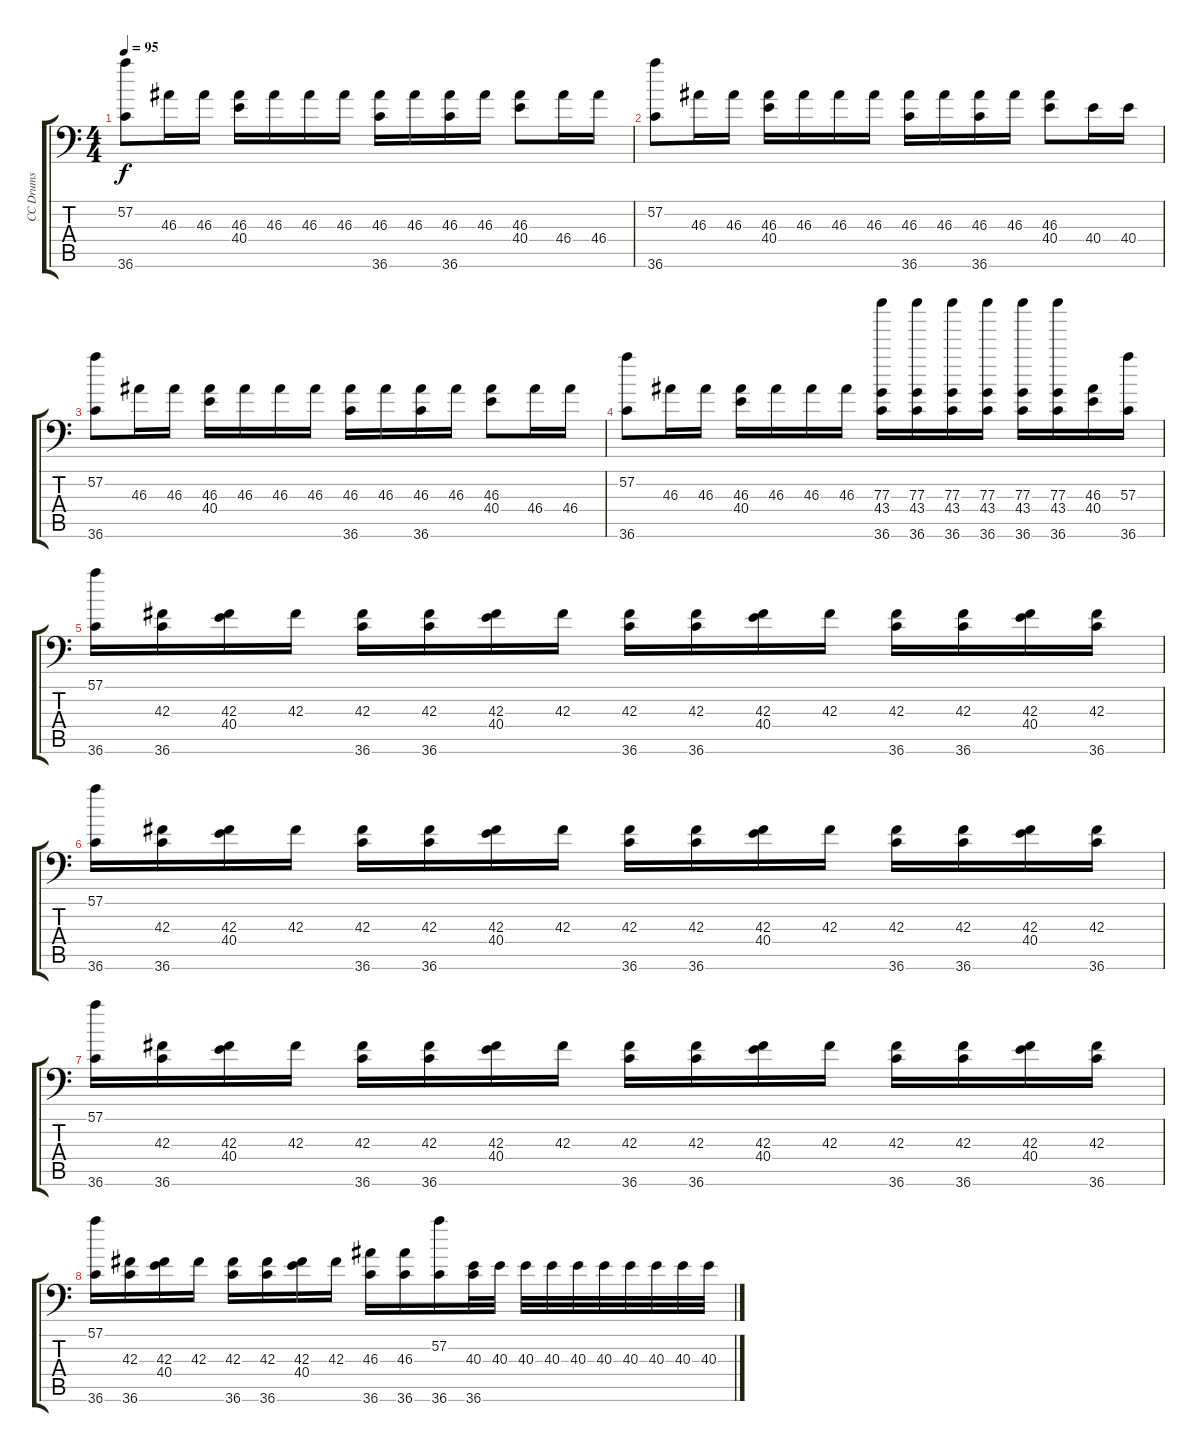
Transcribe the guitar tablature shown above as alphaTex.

\track ("CC Drums" "CC Drums") {instrument acousticgrandpiano}
\staff {score tabs}
\tuning (C-1 C-1 C-1 C-1 C-1 C-1) {hide}
\ts (4 4)
\tempo 95
\clef f4
\ks c
(57.2 36.6).8{dy f} 46.3.16 46.3.16 (46.3 40.4).16 46.3.16 46.3.16 46.3.16 (46.3 36.6).16 46.3.16 (46.3 36.6).16 46.3.16 (46.3 40.4).8 46.4.16 46.4.16 |
(57.2 36.6).8 46.3.16 46.3.16 (46.3 40.4).16 46.3.16 46.3.16 46.3.16 (46.3 36.6).16 46.3.16 (46.3 36.6).16 46.3.16 (46.3 40.4).8 40.4.16 40.4.16 |
(57.2 36.6).8 46.3.16 46.3.16 (46.3 40.4).16 46.3.16 46.3.16 46.3.16 (46.3 36.6).16 46.3.16 (46.3 36.6).16 46.3.16 (46.3 40.4).8 46.4.16 46.4.16 |
(57.2 36.6).8 46.3.16 46.3.16 (46.3 40.4).16 46.3.16 46.3.16 46.3.16 (77.3 43.4 36.6).16 (77.3 43.4 36.6).16 (77.3 43.4 36.6).16 (77.3 43.4 36.6).16 (77.3 43.4 36.6).16 (77.3 43.4 36.6).16 (46.3 40.4).16 (57.3 36.6).16 |
(57.1 36.6).16 (42.3 36.6).16 (42.3 40.4).16 42.3.16 (42.3 36.6).16 (42.3 36.6).16 (42.3 40.4).16 42.3.16 (42.3 36.6).16 (42.3 36.6).16 (42.3 40.4).16 42.3.16 (42.3 36.6).16 (42.3 36.6).16 (42.3 40.4).16 (42.3 36.6).16 |
(57.1 36.6).16 (42.3 36.6).16 (42.3 40.4).16 42.3.16 (42.3 36.6).16 (42.3 36.6).16 (42.3 40.4).16 42.3.16 (42.3 36.6).16 (42.3 36.6).16 (42.3 40.4).16 42.3.16 (42.3 36.6).16 (42.3 36.6).16 (42.3 40.4).16 (42.3 36.6).16 |
(57.1 36.6).16 (42.3 36.6).16 (42.3 40.4).16 42.3.16 (42.3 36.6).16 (42.3 36.6).16 (42.3 40.4).16 42.3.16 (42.3 36.6).16 (42.3 36.6).16 (42.3 40.4).16 42.3.16 (42.3 36.6).16 (42.3 36.6).16 (42.3 40.4).16 (42.3 36.6).16 |
(57.1 36.6).16 (42.3 36.6).16 (42.3 40.4).16 42.3.16 (42.3 36.6).16 (42.3 36.6).16 (42.3 40.4).16 42.3.16 (46.3 36.6).16 (46.3 36.6).16 (57.2 36.6).16 (40.3 36.6).32 40.3.32 40.3.32 40.3.32 40.3.32 40.3.32 40.3.32 40.3.32 40.3.32 40.3.32
